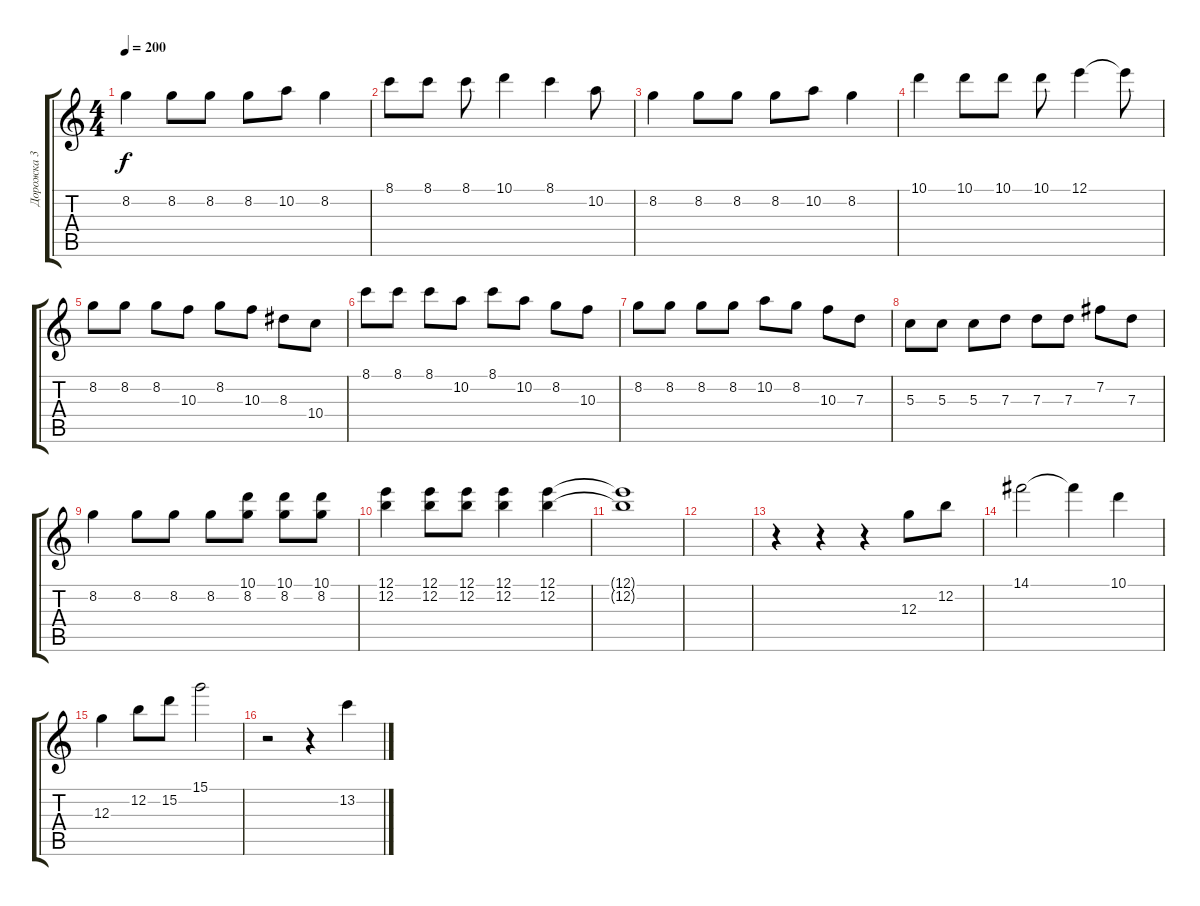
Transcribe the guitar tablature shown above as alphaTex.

\track ("Дорожка 3" "Дорожка 3") {instrument acousticguitarnylon}
\staff {score tabs}
\tuning (E4 B3 G3 D3 A2 E2) {hide}
\ts (4 4)
\tempo 200
\clef g2
\ks c
8.2.4{dy f} 8.2.8 8.2.8 8.2.8 10.2.8 8.2.4 |
8.1.8 8.1.8 8.1.8 10.1.4 8.1.4 10.2.8 |
8.2.4 8.2.8 8.2.8 8.2.8 10.2.8 8.2.4 |
10.1.4 10.1.8 10.1.8 10.1.8 12.1.4 12.1{t}.8 |
8.2.8 8.2.8 8.2.8 10.3.8 8.2.8 10.3.8 8.3.8 10.4.8 |
8.1.8 8.1.8 8.1.8 10.2.8 8.1.8 10.2.8 8.2.8 10.3.8 |
8.2.8 8.2.8 8.2.8 8.2.8 10.2.8 8.2.8 10.3.8 7.3.8 |
5.3.8 5.3.8 5.3.8 7.3.8 7.3.8 7.3.8 7.2.8 7.3.8 |
8.2.4 8.2.8 8.2.8 8.2.8 (10.1 8.2).8 (10.1 8.2).8 (10.1 8.2).8 |
(12.1 12.2).4 (12.1 12.2).8 (12.1 12.2).8 (12.1 12.2).4 (12.1 12.2).4 |
(12.1{t} 12.2{t}).1 |
|
r.4 r.4 r.4 12.3.8 12.2.8 |
14.1.2 14.1{t}.4 10.1.4 |
12.3.4 12.2.8 15.2.8 15.1.2 |
r.2 r.4 13.2.4
